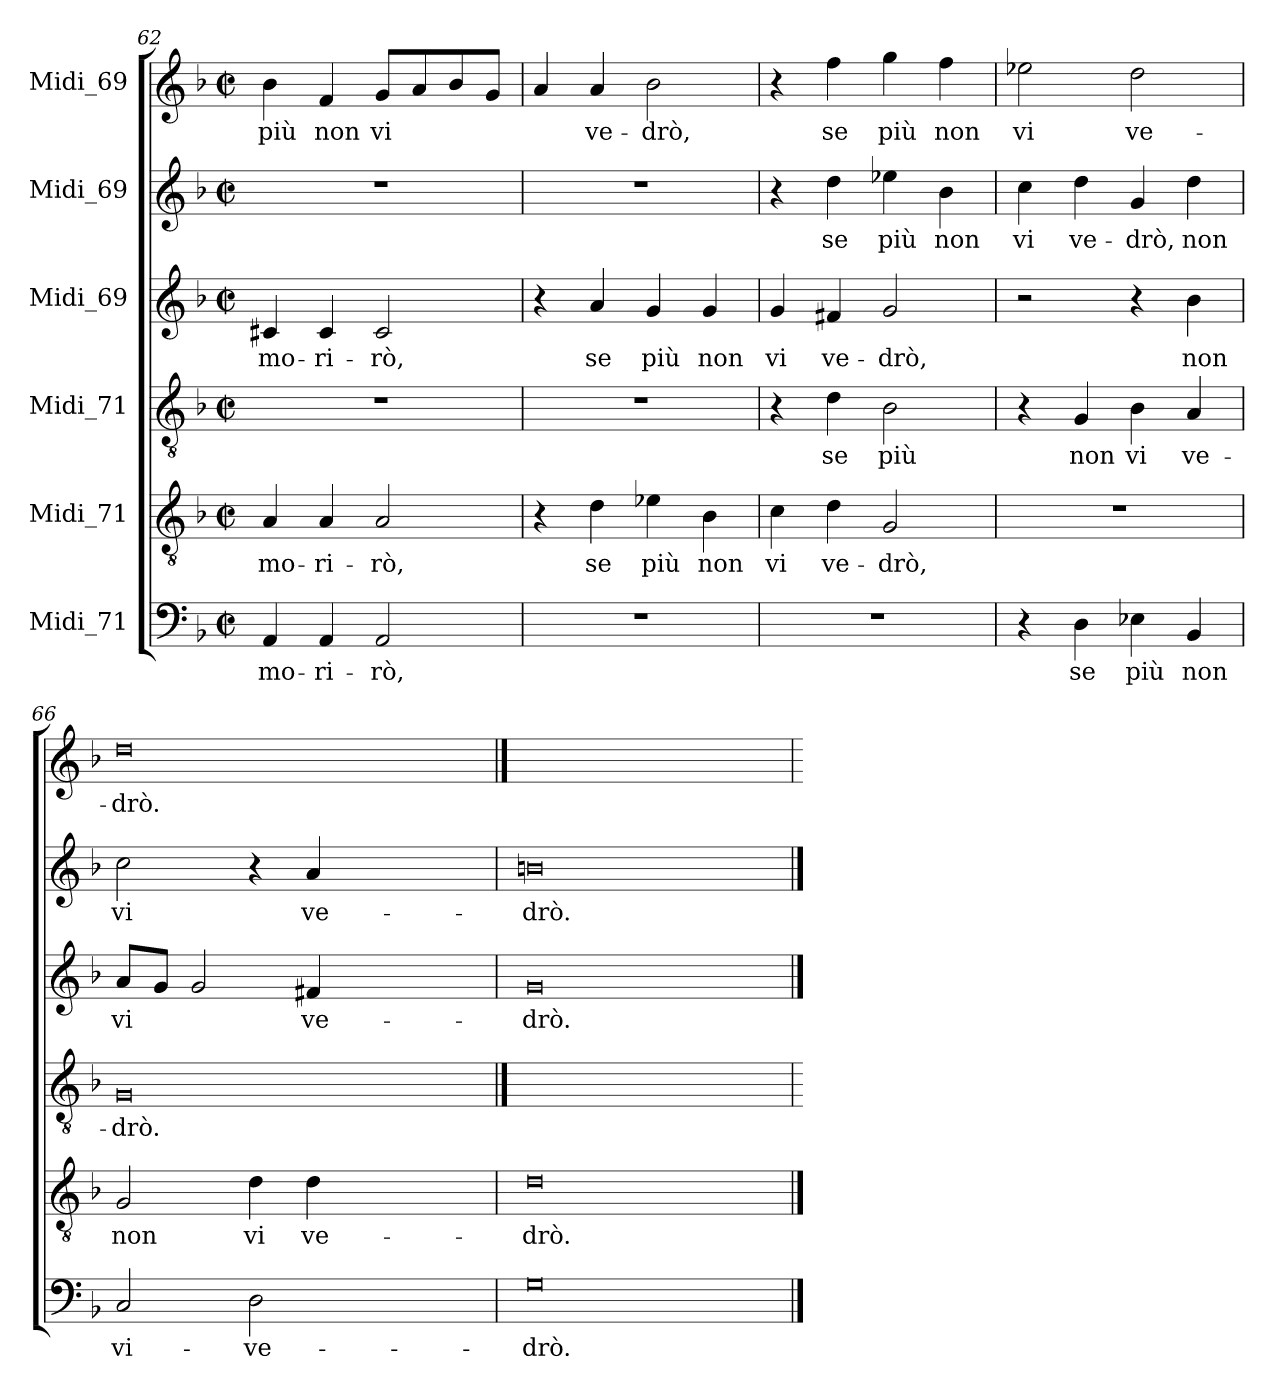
**kern	**text	**kern	**text	**kern	**text	**kern	**text	**kern	**text	**kern	**text
*part6	*part6	*part5	*part5	*part4	*part4	*part3	*part3	*part2	*part2	*part1	*part1
*staff6	*staff6	*staff5	*staff5	*staff4	*staff4	*staff3	*staff3	*staff2	*staff2	*staff1	*staff1
*I"Midi_71	*	*I"Midi_71	*	*I"Midi_71	*	*I"Midi_69	*	*I"Midi_69	*	*I"Midi_69	*
!!LO:LB:g=z
*clefF4	*	*clefGv2	*	*clefGv2	*	*clefG2	*	*clefG2	*	*clefG2	*
*k[b-]	*	*k[b-]	*	*k[b-]	*	*k[b-]	*	*k[b-]	*	*k[b-]	*
*F:	*	*F:	*	*F:	*	*F:	*	*F:	*	*F:	*
*M2/2	*	*M2/2	*	*M2/2	*	*M2/2	*	*M2/2	*	*M2/2	*
*met(c|)	*	*met(c|)	*	*met(c|)	*	*met(c|)	*	*met(c|)	*	*met(c|)	*
=62	=62	=62	=62	=62	=62	=62	=62	=62	=62	=62	=62
!	!LO:LY:b	!	!LO:LY:b	!	!	!	!LO:LY:b	!	!	!	!LO:LY:b
4AA	mo-	4A	mo-	1r	.	4c#X	mo-	1r	.	4b-	più
!	!LO:LY:b	!	!LO:LY:b	!	!	!	!LO:LY:b	!	!	!	!LO:LY:b
4AA	-ri-	4A	-ri-	.	.	4c#	-ri-	.	.	4f	non
!	!LO:LY:b	!	!LO:LY:b	!	!	!	!LO:LY:b	!	!	!	!LO:LY:b
2AA	-rò,	2A	-rò,	.	.	2c#	-rò,	.	.	8gL	vi
.	.	.	.	.	.	.	.	.	.	8a	.
.	.	.	.	.	.	.	.	.	.	8b-	.
.	.	.	.	.	.	.	.	.	.	8gJ	.
=63	=63	=63	=63	=63	=63	=63	=63	=63	=63	=63	=63
1r	.	4r	.	1r	.	4r	.	1r	.	4a	.
!	!	!	!LO:LY:b	!	!	!	!LO:LY:b	!	!	!	!LO:LY:b
.	.	4d	se	.	.	4a	se	.	.	4a	ve-
!	!	!	!LO:LY:b	!	!	!	!LO:LY:b	!	!	!	!LO:LY:b
.	.	4e-X	più	.	.	4g	più	.	.	2b-	-drò,
!	!	!	!LO:LY:b	!	!	!	!LO:LY:b	!	!	!	!
.	.	4B-	non	.	.	4g	non	.	.	.	.
=64	=64	=64	=64	=64	=64	=64	=64	=64	=64	=64	=64
!	!	!	!LO:LY:b	!	!	!	!LO:LY:b	!	!	!	!
1r	.	4c	vi	4r	.	4g	vi	4r	.	4r	.
!	!	!	!LO:LY:b	!	!LO:LY:b	!	!LO:LY:b	!	!LO:LY:b	!	!LO:LY:b
.	.	4d	ve-	4d	se	4f#X	ve-	4dd	se	4ff	se
!	!	!	!LO:LY:b	!	!LO:LY:b	!	!LO:LY:b	!	!LO:LY:b	!	!LO:LY:b
.	.	2G	-drò,	2B-	più	2g	-drò,	4ee-X	più	4gg	più
!	!	!	!	!	!	!	!	!	!LO:LY:b	!	!LO:LY:b
.	.	.	.	.	.	.	.	4b-	non	4ff	non
=65	=65	=65	=65	=65	=65	=65	=65	=65	=65	=65	=65
!	!	!	!	!	!	!	!	!	!LO:LY:b	!	!LO:LY:b
4r	.	1r	.	4r	.	2r	.	4cc	vi	2ee-X	vi
!	!LO:LY:b	!	!	!	!LO:LY:b	!	!	!	!LO:LY:b	!	!
4D	se	.	.	4G	non	.	.	4dd	ve-	.	.
!	!LO:LY:b	!	!	!	!LO:LY:b	!	!	!	!LO:LY:b	!	!LO:LY:b
4E-X	più	.	.	4B-	vi	4r	.	4g	-drò,	2dd	ve-
!	!LO:LY:b	!	!	!	!LO:LY:b	!	!LO:LY:b	!	!LO:LY:b	!	!
4BB-	non	.	.	4A	ve-	4b-	non	4dd	non	.	.
=66	=66	=66	=66	=66	=66	=66	=66	=66	=66	=66	=66
!	!LO:LY:b	!	!LO:LY:b	!	!LO:LY:b	!	!LO:LY:b	!	!LO:LY:b	!	!LO:LY:b
2C	vi-	2G	non	0G	-drò.	8aL	vi	2cc	vi	0dd	-drò.
.	.	.	.	.	.	8gJ	.	.	.	.	.
.	.	.	.	.	.	2g	.	.	.	.	.
!	!LO:LY:b	!	!LO:LY:b	!	!	!	!	!	!	!	!
2D	-ve-	4d	vi	.	.	.	.	4r	.	.	.
!	!	!	!LO:LY:b	!	!	!	!LO:LY:b	!	!LO:LY:b	!	!
.	.	4d	ve-	.	.	4f#X	ve-	4a	ve-	.	.
1ryy	.	1ryy	.	.	.	1ryy	.	1ryy	.	.	.
=	==	=	==	==	==	=	==	=	==	==	==
!	!LO:LY:b	!	!LO:LY:b	!	!	!	!LO:LY:b	!	!LO:LY:b	!	!
0G	-drò.	0d	-drò.	1ryy	.	0g	-drò.	0bn	-drò.	1ryy	.
.	.	.	.	1ryy	.	.	.	.	.	1ryy	.
==	=	==	=	=	=	==	=	==	=	=	=
*-	*-	*-	*-	*-	*-	*-	*-	*-	*-	*-	*-
